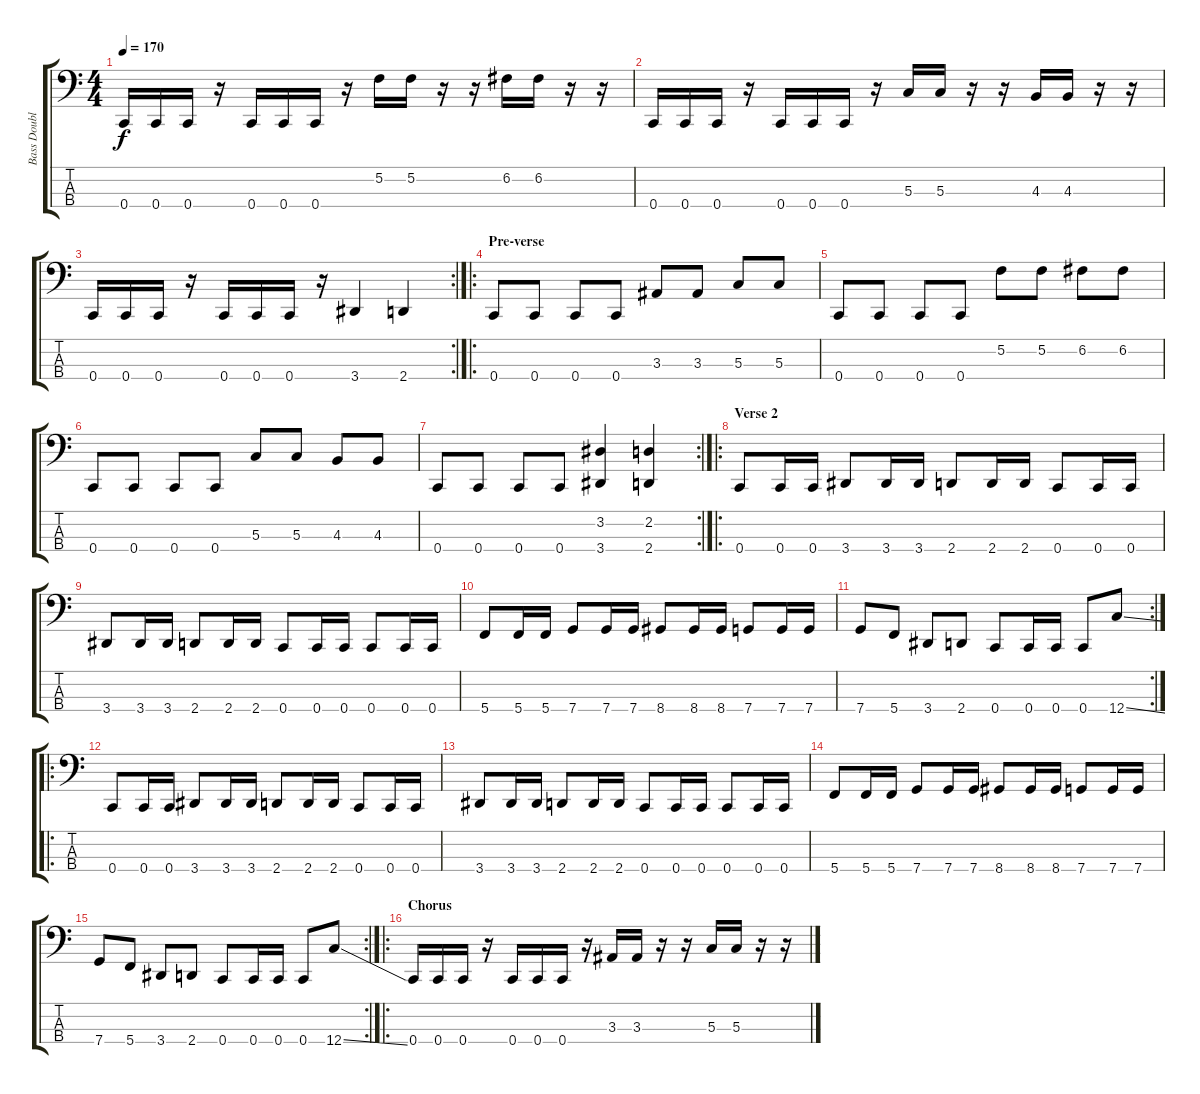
\track ("Bass Double" "Bass Doubl") {instrument slapbass1}
\staff {score tabs}
\tuning (F2 C2 G1 C1) {hide}
\ts (4 4)
\tempo 170
\clef f4
\ks c
0.4.16{dy f} 0.4.16 0.4.16 r.16 0.4.16 0.4.16 0.4.16 r.16 5.2.16 5.2.16 r.16 r.16 6.2.16 6.2.16 r.16 r.16 |
0.4.16 0.4.16 0.4.16 r.16 0.4.16 0.4.16 0.4.16 r.16 5.3.16 5.3.16 r.16 r.16 4.3.16 4.3.16 r.16 r.16 |
\rc 2
0.4.16 0.4.16 0.4.16 r.16 0.4.16 0.4.16 0.4.16 r.16 3.4.4 2.4.4 |
\ro
\section ("" "Pre-verse")
0.4.8 0.4.8 0.4.8 0.4.8 3.3.8 3.3.8 5.3.8 5.3.8 |
0.4.8 0.4.8 0.4.8 0.4.8 5.2.8 5.2.8 6.2.8 6.2.8 |
0.4.8 0.4.8 0.4.8 0.4.8 5.3.8 5.3.8 4.3.8 4.3.8 |
\rc 2
0.4.8 0.4.8 0.4.8 0.4.8 (3.2 3.4).4 (2.2 2.4).4 |
\ro
\section ("" "Verse 2")
0.4.8 0.4.16 0.4.16 3.4.8 3.4.16 3.4.16 2.4.8 2.4.16 2.4.16 0.4.8 0.4.16 0.4.16 |
3.4.8 3.4.16 3.4.16 2.4.8 2.4.16 2.4.16 0.4.8 0.4.16 0.4.16 0.4.8 0.4.16 0.4.16 |
5.4.8 5.4.16 5.4.16 7.4.8 7.4.16 7.4.16 8.4.8 8.4.16 8.4.16 7.4.8 7.4.16 7.4.16 |
\rc 2
7.4.8 5.4.8 3.4.8 2.4.8 0.4.8 0.4.16 0.4.16 0.4.8 12.4{ss}.8 |
\ro
0.4.8 0.4.16 0.4.16 3.4.8 3.4.16 3.4.16 2.4.8 2.4.16 2.4.16 0.4.8 0.4.16 0.4.16 |
3.4.8 3.4.16 3.4.16 2.4.8 2.4.16 2.4.16 0.4.8 0.4.16 0.4.16 0.4.8 0.4.16 0.4.16 |
5.4.8 5.4.16 5.4.16 7.4.8 7.4.16 7.4.16 8.4.8 8.4.16 8.4.16 7.4.8 7.4.16 7.4.16 |
\rc 2
7.4.8 5.4.8 3.4.8 2.4.8 0.4.8 0.4.16 0.4.16 0.4.8 12.4{ss}.8 |
\ro
\section ("" "Chorus")
0.4.16 0.4.16 0.4.16 r.16 0.4.16 0.4.16 0.4.16 r.16 3.3.16 3.3.16 r.16 r.16 5.3.16 5.3.16 r.16 r.16
